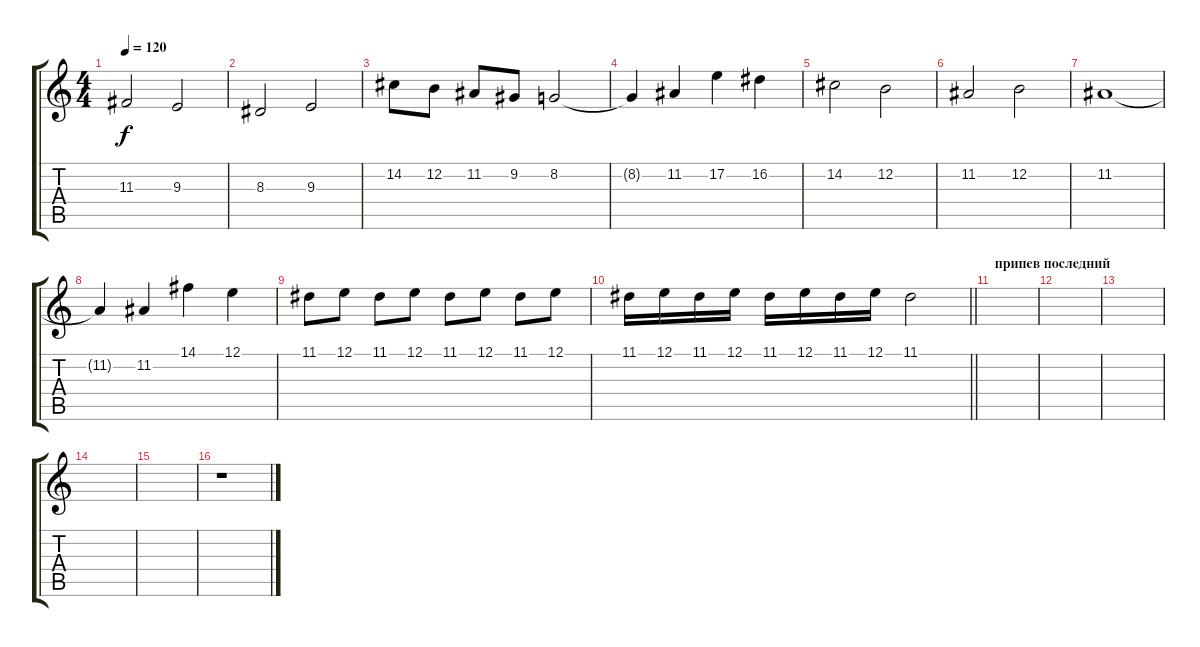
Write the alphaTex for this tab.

\track "" {instrument violin}
\staff {score tabs}
\tuning (E4 B3 G3 D3 A2 E2) {hide}
\ts (4 4)
\tempo 120
\clef g2
\ks c
11.3.2{dy f} 9.3.2 |
8.3.2 9.3.2 |
14.2.8 12.2.8 11.2.8 9.2.8 8.2.2 |
8.2{t}.4 11.2.4 17.2.4 16.2.4 |
14.2.2 12.2.2 |
11.2.2 12.2.2 |
11.2.1 |
11.2{t}.4 11.2.4 14.1.4 12.1.4 |
11.1.8 12.1.8 11.1.8 12.1.8 11.1.8 12.1.8 11.1.8 12.1.8 |
\barLineRight lightlight
11.1.16 12.1.16 11.1.16 12.1.16 11.1.16 12.1.16 11.1.16 12.1.16 11.1.2 |
\section ("" "припев последний")
|
|
|
|
|
r.1
